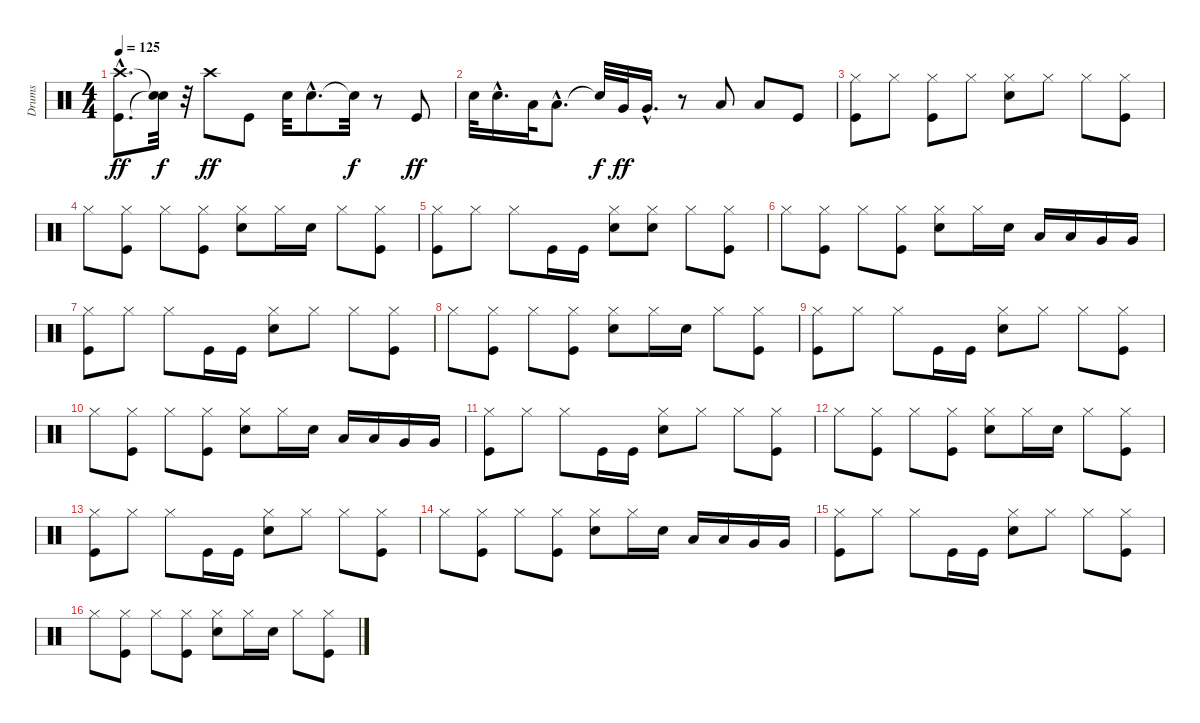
\track ("Drums" "Drums") {instrument percussion}
\staff {score}
\articulation defaults
\ts (4 4)
\tempo 125
\clef neutral
\ks c
("Kick (hit)"{hac} "Crash high (hit)"{hac}).8{d dy ff} ("Snare (hit)"{t} "Snare (hit)"{t}).32{dy f} r.32 "Crash high (hit)".8{dy ff} "Kick (hit)".8 "Snare (hit) 2".32 "Snare (hit) 2"{hac}.8{d} "Snare (hit)"{t}.32{dy f} r.8 "Kick (hit)".8{dy ff} |
"Snare (hit) 2".32 "Snare (hit) 2"{hac}.16{d} "Low Tom (hit)".32 "Low Tom (hit)"{hac}.8{d} "Snare (hit)"{t}.32{dy f} "Very Low Tom (hit)".32{dy ff} "Very Low Tom (hit)"{hac}.16{d} r.8 "Low Floor Tom (hit)".8 "Low Floor Tom (hit)".8 "Kick (hit)".8 |
("Kick (hit)" "Hi-Hat (closed)").8 "Hi-Hat (closed)".8 ("Kick (hit)" "Hi-Hat (closed)").8 "Hi-Hat (closed)".8 ("Snare (hit) 2" "Hi-Hat (closed)").8 "Hi-Hat (closed)".8 "Hi-Hat (closed)".8 ("Kick (hit)" "Hi-Hat (closed)").8 |
"Hi-Hat (closed)".8 ("Kick (hit)" "Hi-Hat (closed)").8 "Hi-Hat (closed)".8 ("Kick (hit)" "Hi-Hat (closed)").8 ("Snare (hit) 2" "Hi-Hat (closed)").8 "Hi-Hat (closed)".16 "Snare (hit) 2".16 "Hi-Hat (closed)".8 ("Kick (hit)" "Hi-Hat (closed)").8 |
("Kick (hit)" "Hi-Hat (closed)").8 "Hi-Hat (closed)".8 "Hi-Hat (closed)".8 "Kick (hit)".16 "Kick (hit)".16 ("Snare (hit) 2" "Hi-Hat (closed)").8 ("Snare (hit) 2" "Hi-Hat (closed)").8 "Hi-Hat (closed)".8 ("Kick (hit)" "Hi-Hat (closed)").8 |
"Hi-Hat (closed)".8 ("Kick (hit)" "Hi-Hat (closed)").8 "Hi-Hat (closed)".8 ("Kick (hit)" "Hi-Hat (closed)").8 ("Snare (hit) 2" "Hi-Hat (closed)").8 "Hi-Hat (closed)".16 "Snare (hit) 2".16 "Low Tom (hit)".16 "Low Tom (hit)".16 "Very Low Tom (hit)".16 "Very Low Tom (hit)".16 |
("Kick (hit)" "Hi-Hat (closed)").8 "Hi-Hat (closed)".8 "Hi-Hat (closed)".8 "Kick (hit)".16 "Kick (hit)".16 ("Snare (hit) 2" "Hi-Hat (closed)").8 "Hi-Hat (closed)".8 "Hi-Hat (closed)".8 ("Kick (hit)" "Hi-Hat (closed)").8 |
"Hi-Hat (closed)".8 ("Kick (hit)" "Hi-Hat (closed)").8 "Hi-Hat (closed)".8 ("Kick (hit)" "Hi-Hat (closed)").8 ("Snare (hit) 2" "Hi-Hat (closed)").8 "Hi-Hat (closed)".16 "Snare (hit) 2".16 "Hi-Hat (closed)".8 ("Kick (hit)" "Hi-Hat (closed)").8 |
("Kick (hit)" "Hi-Hat (closed)").8 "Hi-Hat (closed)".8 "Hi-Hat (closed)".8 "Kick (hit)".16 "Kick (hit)".16 ("Snare (hit) 2" "Hi-Hat (closed)").8 "Hi-Hat (closed)".8 "Hi-Hat (closed)".8 ("Kick (hit)" "Hi-Hat (closed)").8 |
"Hi-Hat (closed)".8 ("Kick (hit)" "Hi-Hat (closed)").8 "Hi-Hat (closed)".8 ("Kick (hit)" "Hi-Hat (closed)").8 ("Snare (hit) 2" "Hi-Hat (closed)").8 "Hi-Hat (closed)".16 "Snare (hit) 2".16 "Low Tom (hit)".16 "Low Tom (hit)".16 "Very Low Tom (hit)".16 "Very Low Tom (hit)".16 |
("Kick (hit)" "Hi-Hat (closed)").8 "Hi-Hat (closed)".8 "Hi-Hat (closed)".8 "Kick (hit)".16 "Kick (hit)".16 ("Snare (hit) 2" "Hi-Hat (closed)").8 "Hi-Hat (closed)".8 "Hi-Hat (closed)".8 ("Kick (hit)" "Hi-Hat (closed)").8 |
"Hi-Hat (closed)".8 ("Kick (hit)" "Hi-Hat (closed)").8 "Hi-Hat (closed)".8 ("Kick (hit)" "Hi-Hat (closed)").8 ("Snare (hit) 2" "Hi-Hat (closed)").8 "Hi-Hat (closed)".16 "Snare (hit) 2".16 "Hi-Hat (closed)".8 ("Kick (hit)" "Hi-Hat (closed)").8 |
("Kick (hit)" "Hi-Hat (closed)").8 "Hi-Hat (closed)".8 "Hi-Hat (closed)".8 "Kick (hit)".16 "Kick (hit)".16 ("Snare (hit) 2" "Hi-Hat (closed)").8 "Hi-Hat (closed)".8 "Hi-Hat (closed)".8 ("Kick (hit)" "Hi-Hat (closed)").8 |
"Hi-Hat (closed)".8 ("Kick (hit)" "Hi-Hat (closed)").8 "Hi-Hat (closed)".8 ("Kick (hit)" "Hi-Hat (closed)").8 ("Snare (hit) 2" "Hi-Hat (closed)").8 "Hi-Hat (closed)".16 "Snare (hit) 2".16 "Low Tom (hit)".16 "Low Tom (hit)".16 "Very Low Tom (hit)".16 "Very Low Tom (hit)".16 |
("Kick (hit)" "Hi-Hat (closed)").8 "Hi-Hat (closed)".8 "Hi-Hat (closed)".8 "Kick (hit)".16 "Kick (hit)".16 ("Snare (hit) 2" "Hi-Hat (closed)").8 "Hi-Hat (closed)".8 "Hi-Hat (closed)".8 ("Kick (hit)" "Hi-Hat (closed)").8 |
"Hi-Hat (closed)".8 ("Kick (hit)" "Hi-Hat (closed)").8 "Hi-Hat (closed)".8 ("Kick (hit)" "Hi-Hat (closed)").8 ("Snare (hit) 2" "Hi-Hat (closed)").8 "Hi-Hat (closed)".16 "Snare (hit) 2".16 "Hi-Hat (closed)".8 ("Kick (hit)" "Hi-Hat (closed)").8
